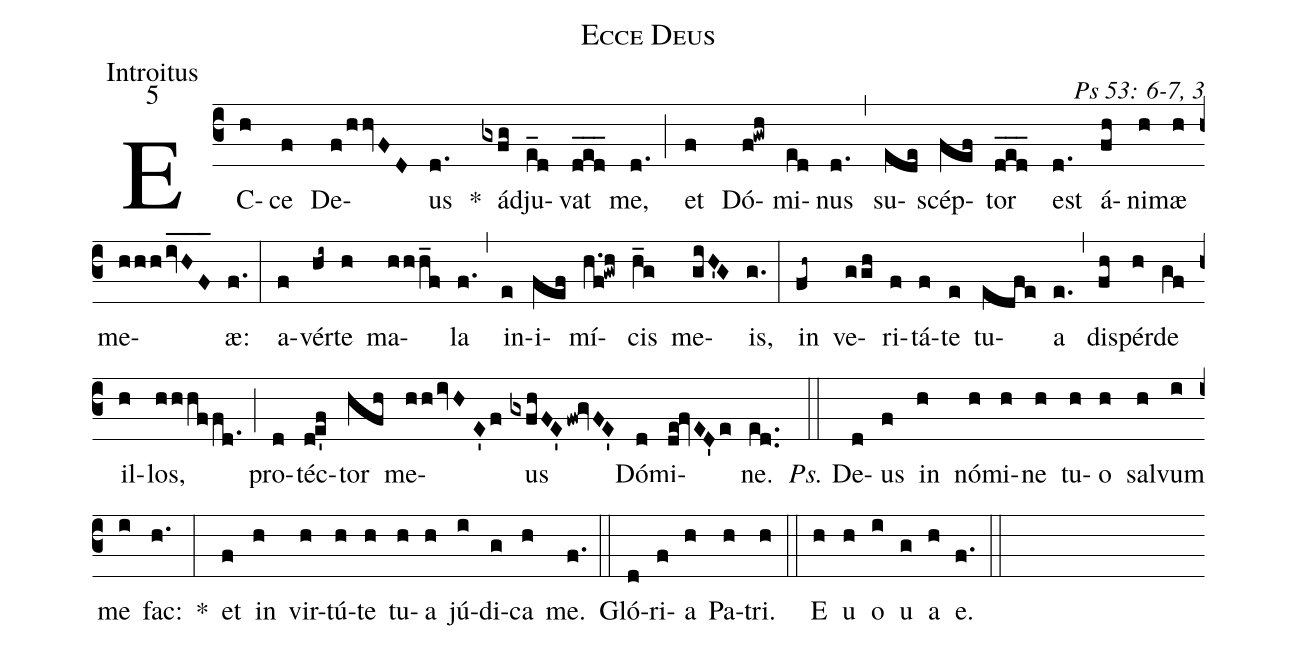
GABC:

name: Ecce Deus;
office-part: Introitus;
mode: 5;
commentary: Ps 53: 6-7, 3;
%%
(c3) EC(h)ce(f) De(f/hhvFD)us(d.) *() ád(gxfg)ju(e_d)vat(d_e_d_) me,(d.) (;) et(f) Dó(f!gwh)mi(ed)nus(d.) (,) su(ede)scép(fef)tor(d_e_d_) est(d.) á(fh)ni(h)mæ(h) me(hhhiv_H_F_)æ:(f.) (:)
a(f)vér(hi~)te(h) ma(hhh_f)la(f.) (,) in(e)i(fef)mí(h.f!gwh)cis(h_g) me(giH'G)is,(g.) (:)
in(fh~) ve(ggh)ri(f)tá(f)te(e) tu(edfe)a(e.) (,) dis(fh)pér(h)de(gf) il(h)los,(hhhffd.) (;) pro(d)téc(de'f)tor(hfh) me(hhivH//E'f)us(gxfhFE'fw!gvFE') Dó(d)mi(de!fvED'e)ne.(ed..) (::)
<i>Ps.</i> De(d)us(f) in(h) nó(h)mi(h)ne(h) tu(h)o(h) sal(h)vum(i) me(i) fac:(h.) *(:)
et(f) in(h) vir(h)tú(h)te(h) tu(h)a(h) jú(i)di(g)ca(h) me.(f.) (::)
Gló(d)ri(f)a(h) Pa(h)tri.(h) (::)
<eu>E(h) u(h) o(i) u(g) a(h) e.</eu>(f.) (::)
